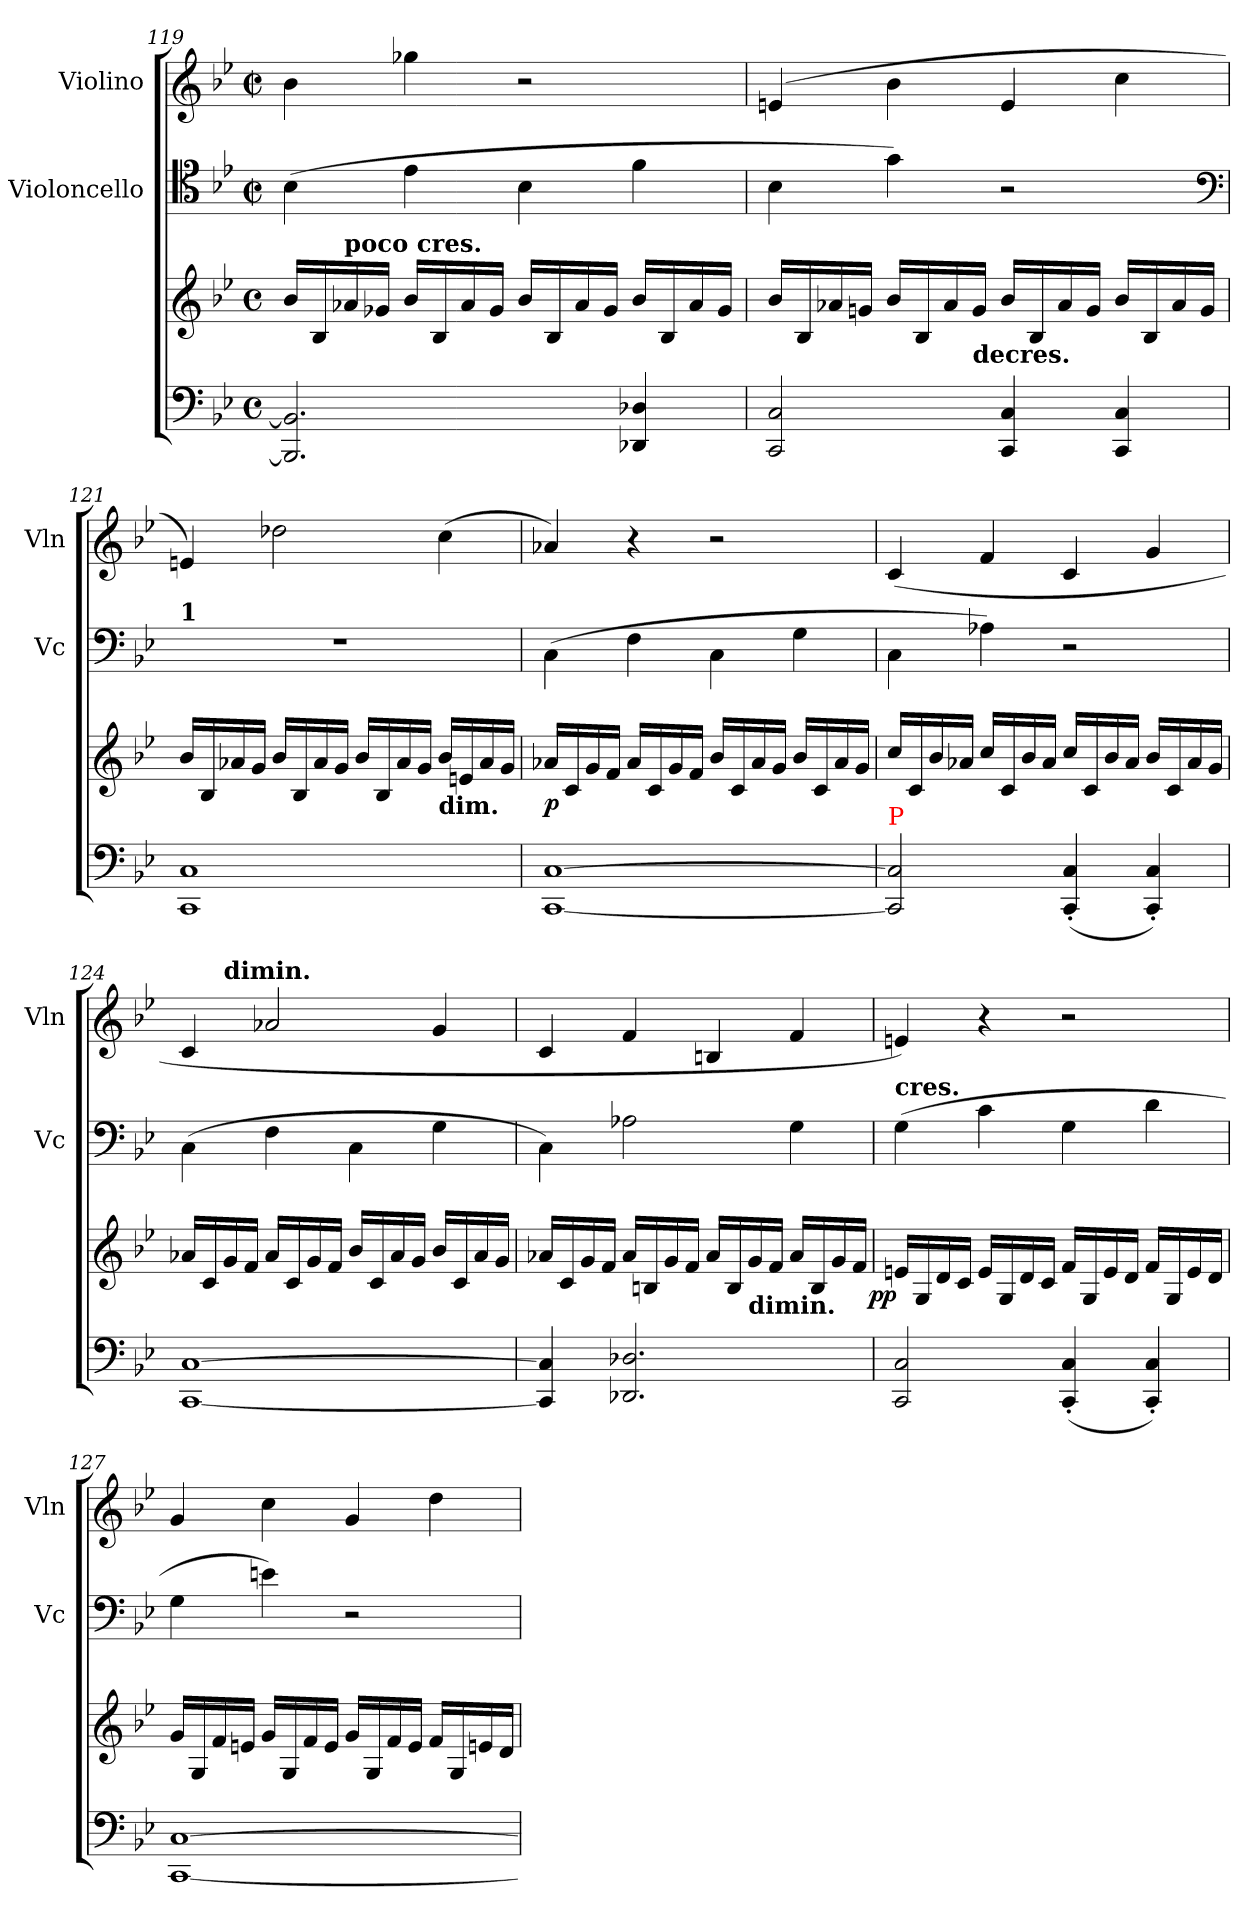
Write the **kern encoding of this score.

**kern	**kern	**dynam	**kern	**kern
*part3	*part3	*part3	*part2	*part1
*staff4	*staff3	*staff3/4	*staff2	*staff1
*	*	*	*I"Violoncello	*I"Violino
*	*	*	*I'Vc	*I'Vln
*clefF4	*clefG2	*	*clefC4	*clefG2
*k[b-e-]	*k[b-e-]	*	*k[b-e-]	*k[b-e-]
*g:	*g:	*	*g:	*g:
*M4/4	*M4/4	*	*M2/2	*M2/2
*met(c)	*met(c)	*	*met(c|)	*met(c|)
=119	=119	=119	=119	=119
2.BB-] 2.BBB-]	16b-LL	.	(4B-	4b-
.	16B-	.	.	.
!	!LO:TX:a:B:t=poco cres.	!	!	!
.	16a-X	.	.	.
.	16g-XJJ	.	.	.
.	16b-LL	.	4e-	4gg-X
.	16B-	.	.	.
.	16a-	.	.	.
.	16g-JJ	.	.	.
.	16b-LL	.	4B-	2r
.	16B-	.	.	.
.	16a-	.	.	.
.	16g-JJ	.	.	.
4D-X 4DD-X	16b-LL	.	4f	.
.	16B-	.	.	.
.	16a-	.	.	.
.	16g-JJ	.	.	.
=120	=120	=120	=120	=120
2C 2CC	16b-LL	.	4B-	(>4en
.	16B-	.	.	.
.	16a-X	.	.	.
.	16gnJJ	.	.	.
.	16b-LL	.	4g)	4b-
.	16B-	.	.	.
.	16a-	.	.	.
!	!LO:TX:b:B:t=decres.	!	!	!
.	16gJJ	.	.	.
4C 4CC	16b-LL	.	2r	4e
.	16B-	.	.	.
.	16a-	.	.	.
.	16gJJ	.	.	.
4C 4CC	16b-LL	.	.	4cc
.	16B-	.	.	.
.	16a-	.	.	.
.	16gJJ	.	.	.
*	*	*	*clefF4	*
=121	=121	=121	=121	=121
!	!	!	!LO:TX:a:B:t=1	!
1C 1CC	16b-LL	.	1r	4en)
.	16B-	.	.	.
.	16a-X	.	.	.
.	16gJJ	.	.	.
.	16b-LL	.	.	2dd-X
.	16B-	.	.	.
.	16a-	.	.	.
.	16gJJ	.	.	.
.	16b-LL	.	.	.
.	16B-	.	.	.
.	16a-	.	.	.
.	16gJJ	.	.	.
!	!LO:TX:b:B:t=dim.	!	!	!
.	16b-LL	.	.	(>4cc
.	16en	.	.	.
.	16a-	.	.	.
.	16gJJ	.	.	.
=122	=122	=122	=122	=122
!	!	!LO:DY:b	!	!
[1C [1CC	16a-XLL	p	(>4C\	4a-X)
.	16c	.	.	.
.	16g	.	.	.
.	16fJJ	.	.	.
.	16a-LL	.	4F	4r
.	16c	.	.	.
.	16g	.	.	.
.	16fJJ	.	.	.
.	16b-LL	.	4C\	2r
.	16c	.	.	.
.	16a-	.	.	.
.	16gJJ	.	.	.
.	16b-LL	.	4G	.
.	16c	.	.	.
.	16a-	.	.	.
.	16gJJ	.	.	.
=123	=123	=123	=123	=123
!LO:TX:a:color=red:t=P	!	!	!	!
2C] 2CC]	16ccLL	.	4C\	(<4c
.	16c	.	.	.
.	16b-	.	.	.
.	16a-XJJ	.	.	.
.	16ccLL	.	4A-X)	4f
.	16c	.	.	.
.	16b-	.	.	.
.	16a-JJ	.	.	.
(<4C' 4CC'	16ccLL	.	2r	4c
.	16c	.	.	.
.	16b-	.	.	.
.	16a-JJ	.	.	.
4C' 4CC')	16b-LL	.	.	4g
.	16c	.	.	.
.	16a-	.	.	.
.	16gJJ	.	.	.
=124	=124	=124	=124	=124
*	*	*	*	*^
[1C [1CC	16a-XLL	.	(>4C\	4c	8ryy
.	16c	.	.	.	.
!	!	!	!	!	!LO:TX:a:B:t=dimin.
.	16g	.	.	.	2..ryy
.	16fJJ	.	.	.	.
.	16a-LL	.	4F	2a-X	.
.	16c	.	.	.	.
.	16g	.	.	.	.
.	16fJJ	.	.	.	.
.	16b-LL	.	4C\	.	.
.	16c	.	.	.	.
.	16a-	.	.	.	.
.	16gJJ	.	.	.	.
.	16b-LL	.	4G	4g	.
.	16c	.	.	.	.
.	16a-	.	.	.	.
.	16gJJ	.	.	.	.
*	*	*	*	*v	*v
=125	=125	=125	=125	=125
4C] 4CC]	16a-XLL	.	4C\)	4c
.	16c	.	.	.
.	16g	.	.	.
.	16fJJ	.	.	.
2.D-X 2.DD-X	16a-LL	.	2A-X	4f
.	16Bn	.	.	.
.	16g	.	.	.
.	16fJJ	.	.	.
.	16a-LL	.	.	4Bn
.	16B	.	.	.
!	!LO:TX:b:B:t=dimin.	!	!	!
.	16g	.	.	.
.	16fJJ	.	.	.
.	16a-LL	.	4G	4f
.	16B	.	.	.
.	16g	.	.	.
.	16fJJ	.	.	.
=126	=126	=126	=126	=126
!	!	!	!LO:TX:B:t=cres.	!
!	!	!LO:DY:b:rj	!	!
2C 2CC	16enLL	pp	(>4G	4en)
.	16G	.	.	.
.	16d	.	.	.
.	16cJJ	.	.	.
.	16eLL	.	4c	4r
.	16G	.	.	.
.	16d	.	.	.
.	16cJJ	.	.	.
(<4C' 4CC'	16fLL	.	4G	2r
.	16G	.	.	.
.	16e	.	.	.
.	16dJJ	.	.	.
4C' 4CC')	16fLL	.	4d	.
.	16G	.	.	.
.	16e	.	.	.
.	16dJJ	.	.	.
=127	=127	=127	=127	=127
[1C [1CC	16gLL	.	4G	4g
.	16G	.	.	.
.	16f	.	.	.
.	16enJJ	.	.	.
.	16gLL	.	4en)	4cc
.	16G	.	.	.
.	16f	.	.	.
.	16eJJ	.	.	.
.	16gLL	.	2r	4g
.	16G	.	.	.
.	16f	.	.	.
.	16eJJ	.	.	.
.	16fLL	.	.	4dd
.	16G	.	.	.
.	16en	.	.	.
.	16dJJ	.	.	.
=	=	=	=	=
*-	*-	*-	*-	*-
